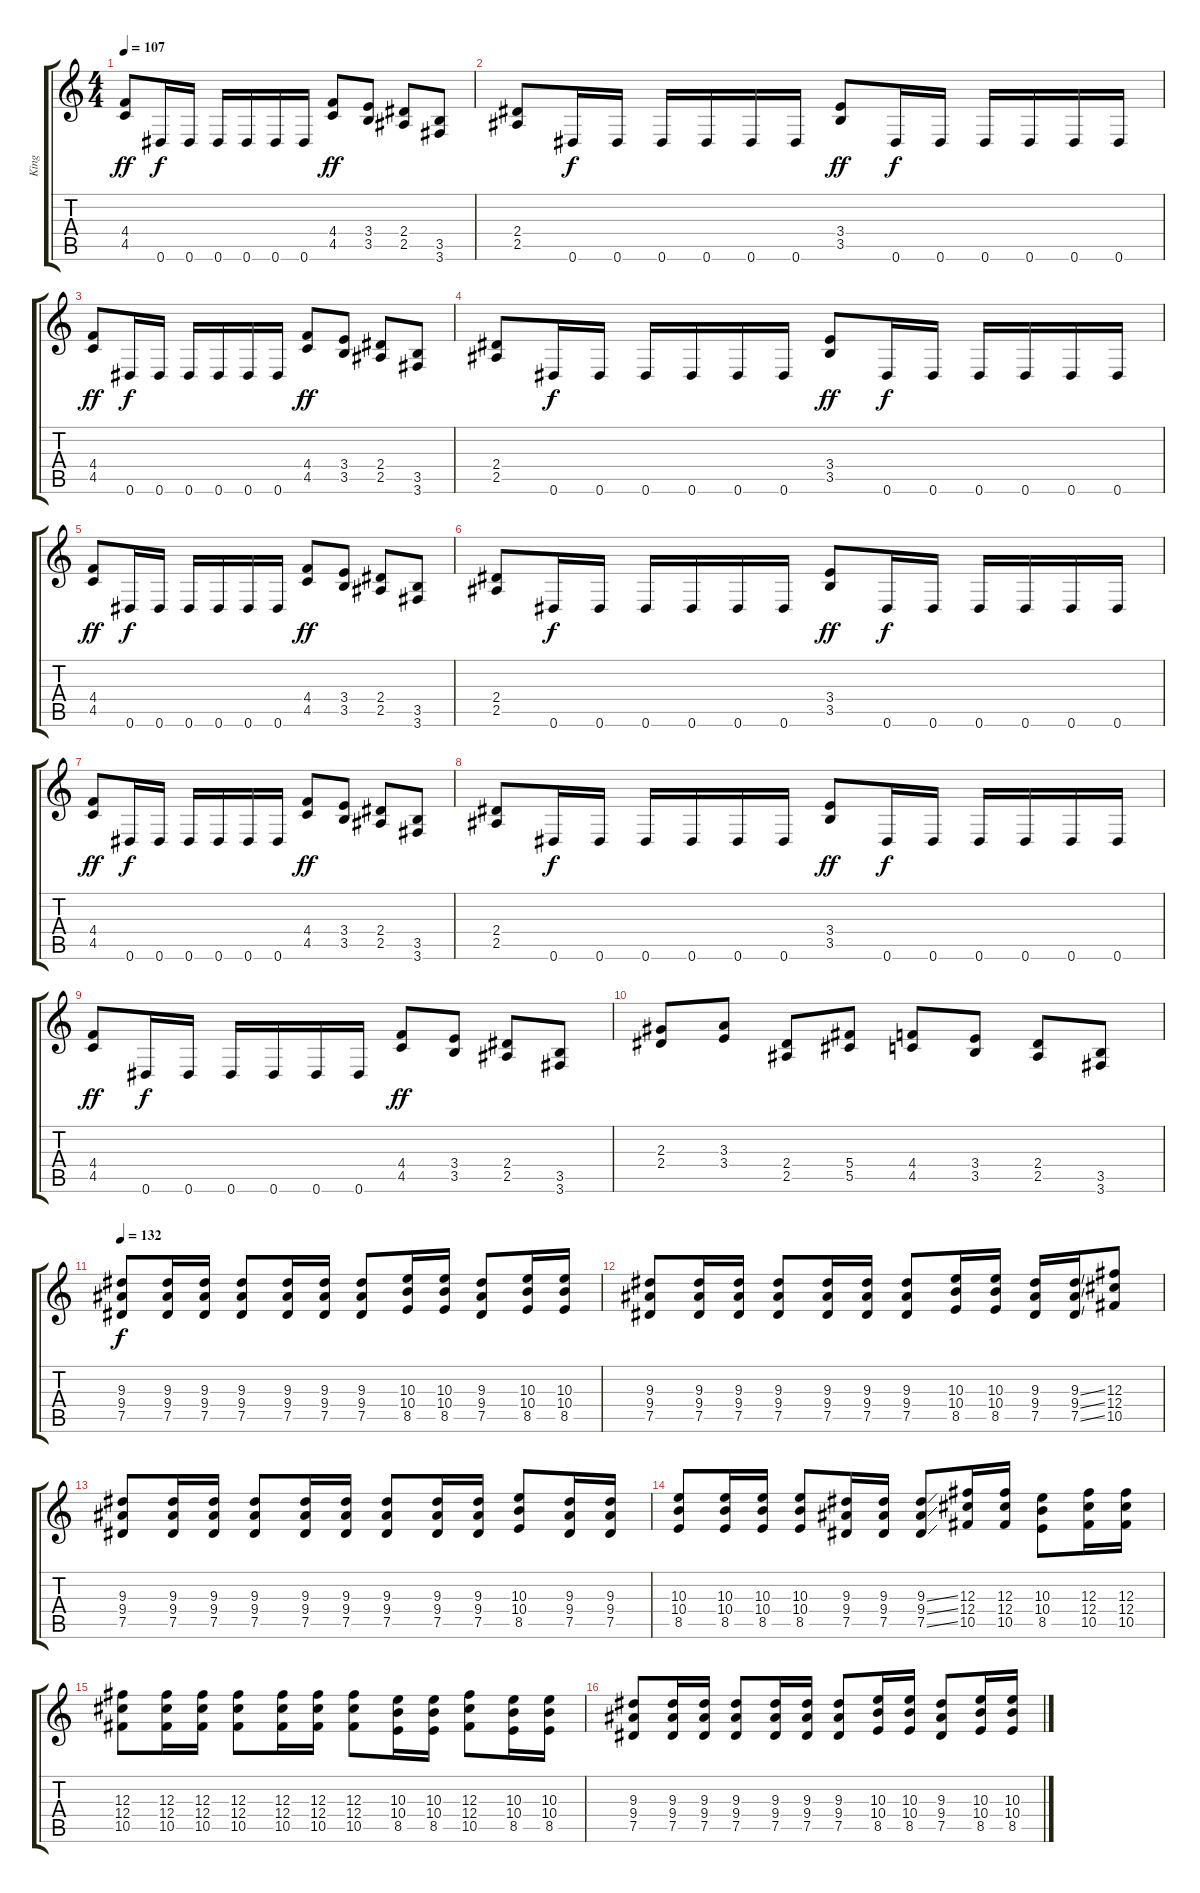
\track ("King" "King") {instrument distortionguitar}
\staff {score tabs}
\tuning (Eb4 Bb3 Gb3 Db3 Ab2 Eb2) {hide}
\ts (4 4)
\tempo 107
\clef g2
\ks c
(4.4 4.5).8{dy ff} 0.6.16{dy f} 0.6.16 0.6.16 0.6.16 0.6.16 0.6.16 (4.4 4.5).8{dy ff} (3.4 3.5).8 (2.4 2.5).8 (3.5 3.6).8 |
(2.4 2.5).8 0.6.16{dy f} 0.6.16 0.6.16 0.6.16 0.6.16 0.6.16 (3.4 3.5).8{dy ff} 0.6.16{dy f} 0.6.16 0.6.16 0.6.16 0.6.16 0.6.16 |
(4.4 4.5).8{dy ff} 0.6.16{dy f} 0.6.16 0.6.16 0.6.16 0.6.16 0.6.16 (4.4 4.5).8{dy ff} (3.4 3.5).8 (2.4 2.5).8 (3.5 3.6).8 |
(2.4 2.5).8 0.6.16{dy f} 0.6.16 0.6.16 0.6.16 0.6.16 0.6.16 (3.4 3.5).8{dy ff} 0.6.16{dy f} 0.6.16 0.6.16 0.6.16 0.6.16 0.6.16 |
(4.4 4.5).8{dy ff} 0.6.16{dy f} 0.6.16 0.6.16 0.6.16 0.6.16 0.6.16 (4.4 4.5).8{dy ff} (3.4 3.5).8 (2.4 2.5).8 (3.5 3.6).8 |
(2.4 2.5).8 0.6.16{dy f} 0.6.16 0.6.16 0.6.16 0.6.16 0.6.16 (3.4 3.5).8{dy ff} 0.6.16{dy f} 0.6.16 0.6.16 0.6.16 0.6.16 0.6.16 |
(4.4 4.5).8{dy ff} 0.6.16{dy f} 0.6.16 0.6.16 0.6.16 0.6.16 0.6.16 (4.4 4.5).8{dy ff} (3.4 3.5).8 (2.4 2.5).8 (3.5 3.6).8 |
(2.4 2.5).8 0.6.16{dy f} 0.6.16 0.6.16 0.6.16 0.6.16 0.6.16 (3.4 3.5).8{dy ff} 0.6.16{dy f} 0.6.16 0.6.16 0.6.16 0.6.16 0.6.16 |
(4.4 4.5).8{dy ff} 0.6.16{dy f} 0.6.16 0.6.16 0.6.16 0.6.16 0.6.16 (4.4 4.5).8{dy ff} (3.4 3.5).8 (2.4 2.5).8 (3.5 3.6).8 |
(2.3 2.4).8 (3.3 3.4).8 (2.4 2.5).8 (5.4 5.5).8 (4.4 4.5).8 (3.4 3.5).8 (2.4 2.5).8 (3.5 3.6).8 |
\tempo 132
(9.3 9.4 7.5).8{dy f} (9.3 9.4 7.5).16 (9.3 9.4 7.5).16 (9.3 9.4 7.5).8 (9.3 9.4 7.5).16 (9.3 9.4 7.5).16 (9.3 9.4 7.5).8 (10.3 10.4 8.5).16 (10.3 10.4 8.5).16 (9.3 9.4 7.5).8 (10.3 10.4 8.5).16 (10.3 10.4 8.5).16 |
(9.3 9.4 7.5).8 (9.3 9.4 7.5).16 (9.3 9.4 7.5).16 (9.3 9.4 7.5).8 (9.3 9.4 7.5).16 (9.3 9.4 7.5).16 (9.3 9.4 7.5).8 (10.3 10.4 8.5).16 (10.3 10.4 8.5).16 (9.3 9.4 7.5).16 (9.3{ss} 9.4{ss} 7.5{ss}).16 (12.3 12.4 10.5).8 |
(9.3 9.4 7.5).8 (9.3 9.4 7.5).16 (9.3 9.4 7.5).16 (9.3 9.4 7.5).8 (9.3 9.4 7.5).16 (9.3 9.4 7.5).16 (9.3 9.4 7.5).8 (9.3 9.4 7.5).16 (9.3 9.4 7.5).16 (10.3 10.4 8.5).8 (9.3 9.4 7.5).16 (9.3 9.4 7.5).16 |
(10.3 10.4 8.5).8 (10.3 10.4 8.5).16 (10.3 10.4 8.5).16 (10.3 10.4 8.5).8 (9.3 9.4 7.5).16 (9.3 9.4 7.5).16 (9.3{ss} 9.4{ss} 7.5{ss}).8 (12.3 12.4 10.5).16 (12.3 12.4 10.5).16 (10.3 10.4 8.5).8 (12.3 12.4 10.5).16 (12.3 12.4 10.5).16 |
(12.3 12.4 10.5).8 (12.3 12.4 10.5).16 (12.3 12.4 10.5).16 (12.3 12.4 10.5).8 (12.3 12.4 10.5).16 (12.3 12.4 10.5).16 (12.3 12.4 10.5).8 (10.3 10.4 8.5).16 (10.3 10.4 8.5).16 (12.3 12.4 10.5).8 (10.3 10.4 8.5).16 (10.3 10.4 8.5).16 |
(9.3 9.4 7.5).8 (9.3 9.4 7.5).16 (9.3 9.4 7.5).16 (9.3 9.4 7.5).8 (9.3 9.4 7.5).16 (9.3 9.4 7.5).16 (9.3 9.4 7.5).8 (10.3 10.4 8.5).16 (10.3 10.4 8.5).16 (9.3 9.4 7.5).8 (10.3 10.4 8.5).16 (10.3 10.4 8.5).16
